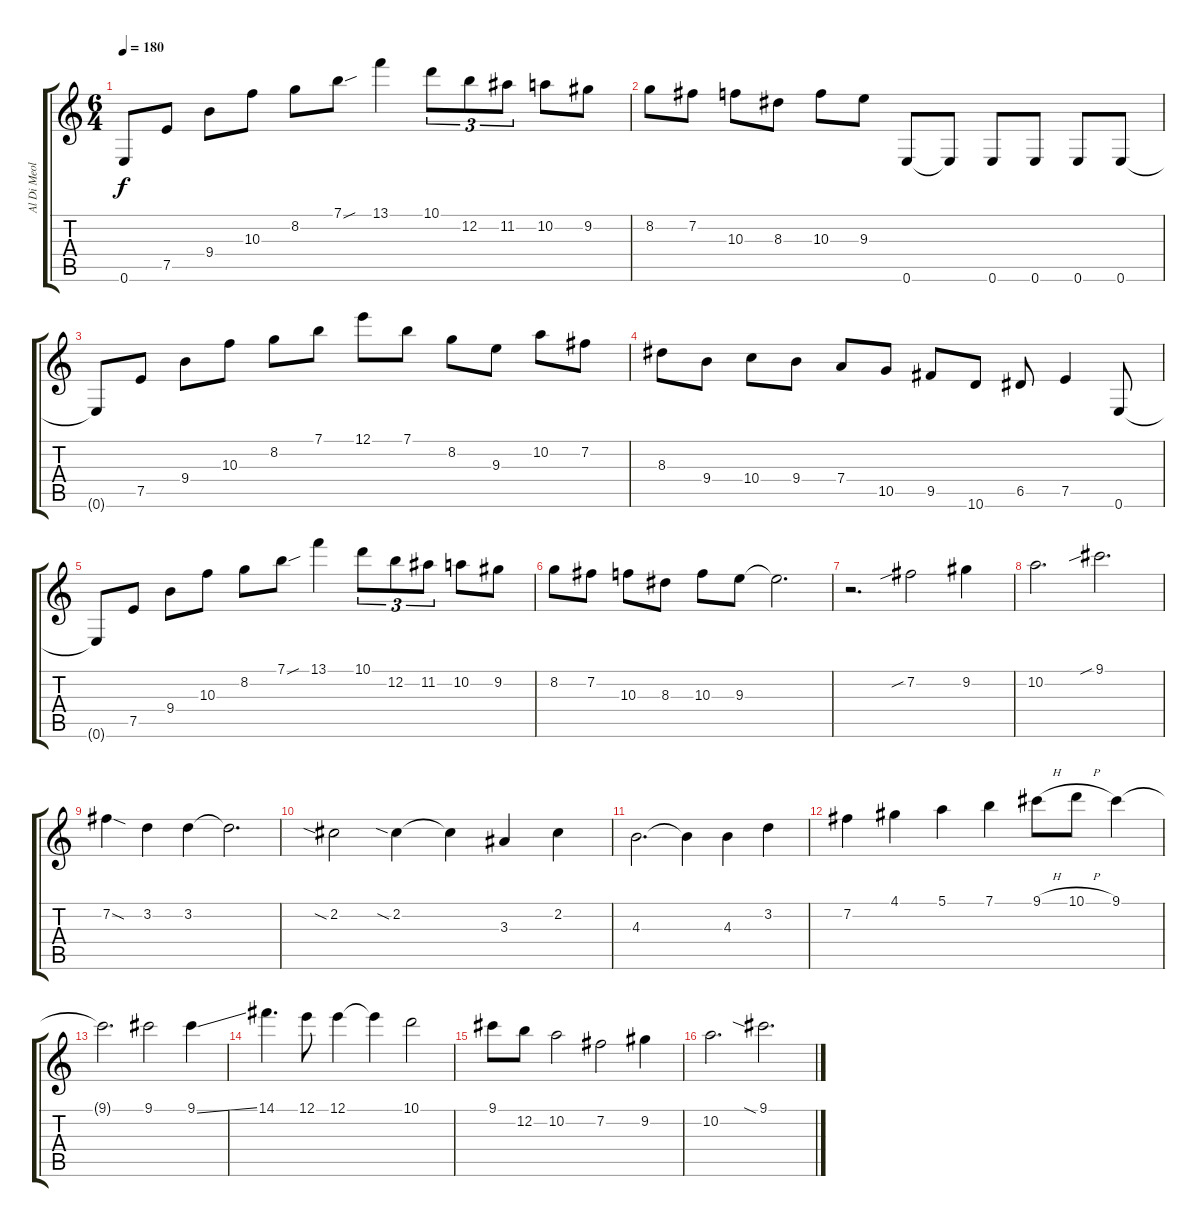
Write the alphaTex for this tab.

\track ("Al Di Meola" "Al Di Meol") {instrument acousticguitarsteel}
\staff {score tabs}
\tuning (E4 B3 G3 D3 A2 E2) {hide}
\ts (6 4)
\tempo 180
\clef g2
\ks c
0.6{t}.8{dy f} 7.5.8 9.4.8 10.3.8 8.2.8 7.1{sou}.8 13.1.4 10.1.8{tu (3 2)} 12.2.8{tu (3 2)} 11.2.8{tu (3 2)} 10.2.8 9.2.8 |
8.2.8 7.2.8 10.3.8 8.3.8 10.3.8 9.3.8 0.6.8 0.6{t}.8 0.6.8 0.6.8 0.6.8 0.6.8 |
0.6{t}.8 7.5.8 9.4.8 10.3.8 8.2.8 7.1.8 12.1.8 7.1.8 8.2.8 9.3.8 10.2.8 7.2.8 |
8.3.8 9.4.8 10.4.8 9.4.8 7.4.8 10.5.8 9.5.8 10.6.8 6.5.8 7.5.4 0.6.8 |
0.6{t}.8 7.5.8 9.4.8 10.3.8 8.2.8 7.1{sou}.8 13.1.4 10.1.8{tu (3 2)} 12.2.8{tu (3 2)} 11.2.8{tu (3 2)} 10.2.8 9.2.8 |
8.2.8 7.2.8 10.3.8 8.3.8 10.3.8 9.3.8 9.3{t}.2{d} |
r.2{d} 7.2{sib}.2 9.2.4 |
10.2.2{d} 9.1{sib}.2{d} |
7.2{sod}.4 3.2.4 3.2.4 3.2{t}.2{d} |
2.2{sia}.2 2.2{sia}.4 2.2{t}.4 3.3.4 2.2.4 |
4.3.2{d} 4.3{t}.4 4.3.4 3.2.4 |
7.2.4 4.1.4 5.1.4 7.1.4 9.1{h}.8 10.1{h}.8 9.1.4 |
9.1{t}.2{d} 9.1.2 9.1{ss}.4 |
14.1.4{d} 12.1.8 12.1.4 12.1{t}.4 10.1.2 |
9.1.8 12.2.8 10.2.2 7.2.2 9.2.4 |
10.2.2{d} 9.1{sia}.2{d}
